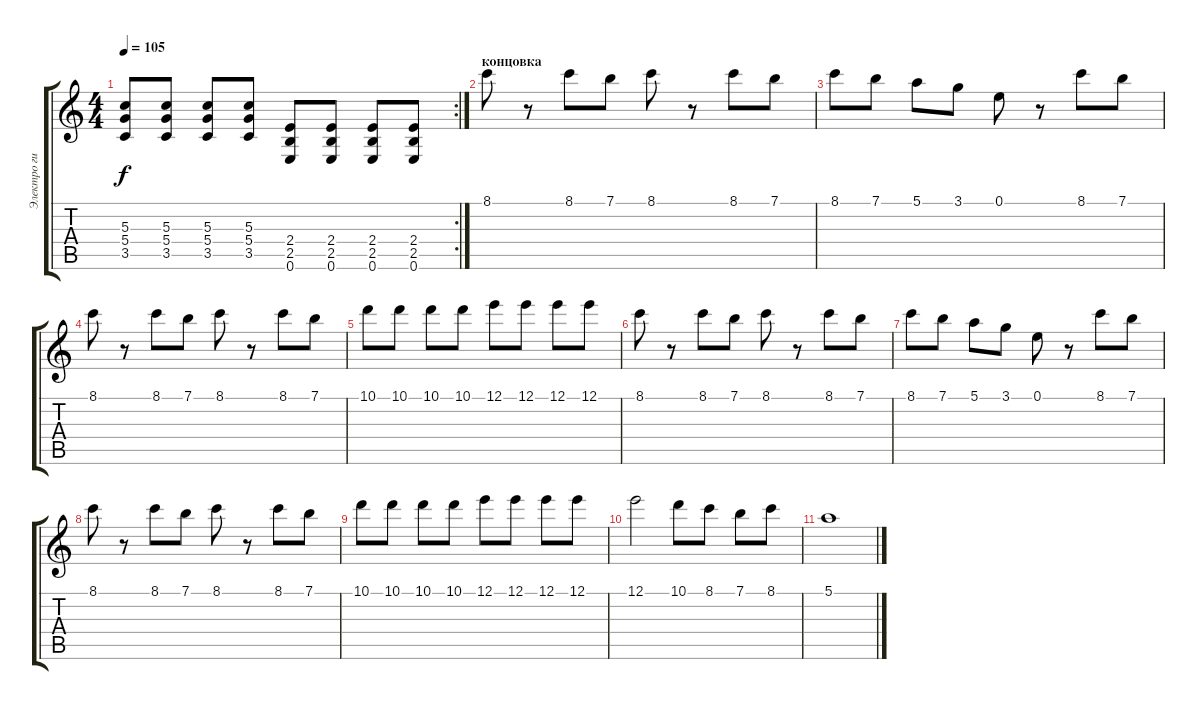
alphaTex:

\track ("Электро гитара" "Электро ги") {instrument distortionguitar}
\staff {score tabs}
\tuning (E4 B3 G3 D3 A2 E2) {hide}
\rc 2
\ts (4 4)
\tempo 105
\clef g2
\ks c
(5.3 5.4 3.5).8{dy f} (5.3 5.4 3.5).8 (5.3 5.4 3.5).8 (5.3 5.4 3.5).8 (2.4 2.5 0.6).8 (2.4 2.5 0.6).8 (2.4 2.5 0.6).8 (2.4 2.5 0.6).8 |
\section ("" "концовка")
8.1.8 r.8 8.1.8 7.1.8 8.1.8 r.8 8.1.8 7.1.8 |
8.1.8 7.1.8 5.1.8 3.1.8 0.1.8 r.8 8.1.8 7.1.8 |
8.1.8 r.8 8.1.8 7.1.8 8.1.8 r.8 8.1.8 7.1.8 |
10.1.8 10.1.8 10.1.8 10.1.8 12.1.8 12.1.8 12.1.8 12.1.8 |
8.1.8 r.8 8.1.8 7.1.8 8.1.8 r.8 8.1.8 7.1.8 |
8.1.8 7.1.8 5.1.8 3.1.8 0.1.8 r.8 8.1.8 7.1.8 |
8.1.8 r.8 8.1.8 7.1.8 8.1.8 r.8 8.1.8 7.1.8 |
10.1.8 10.1.8 10.1.8 10.1.8 12.1.8 12.1.8 12.1.8 12.1.8 |
12.1.2 10.1.8 8.1.8 7.1.8 8.1.8 |
5.1.1
